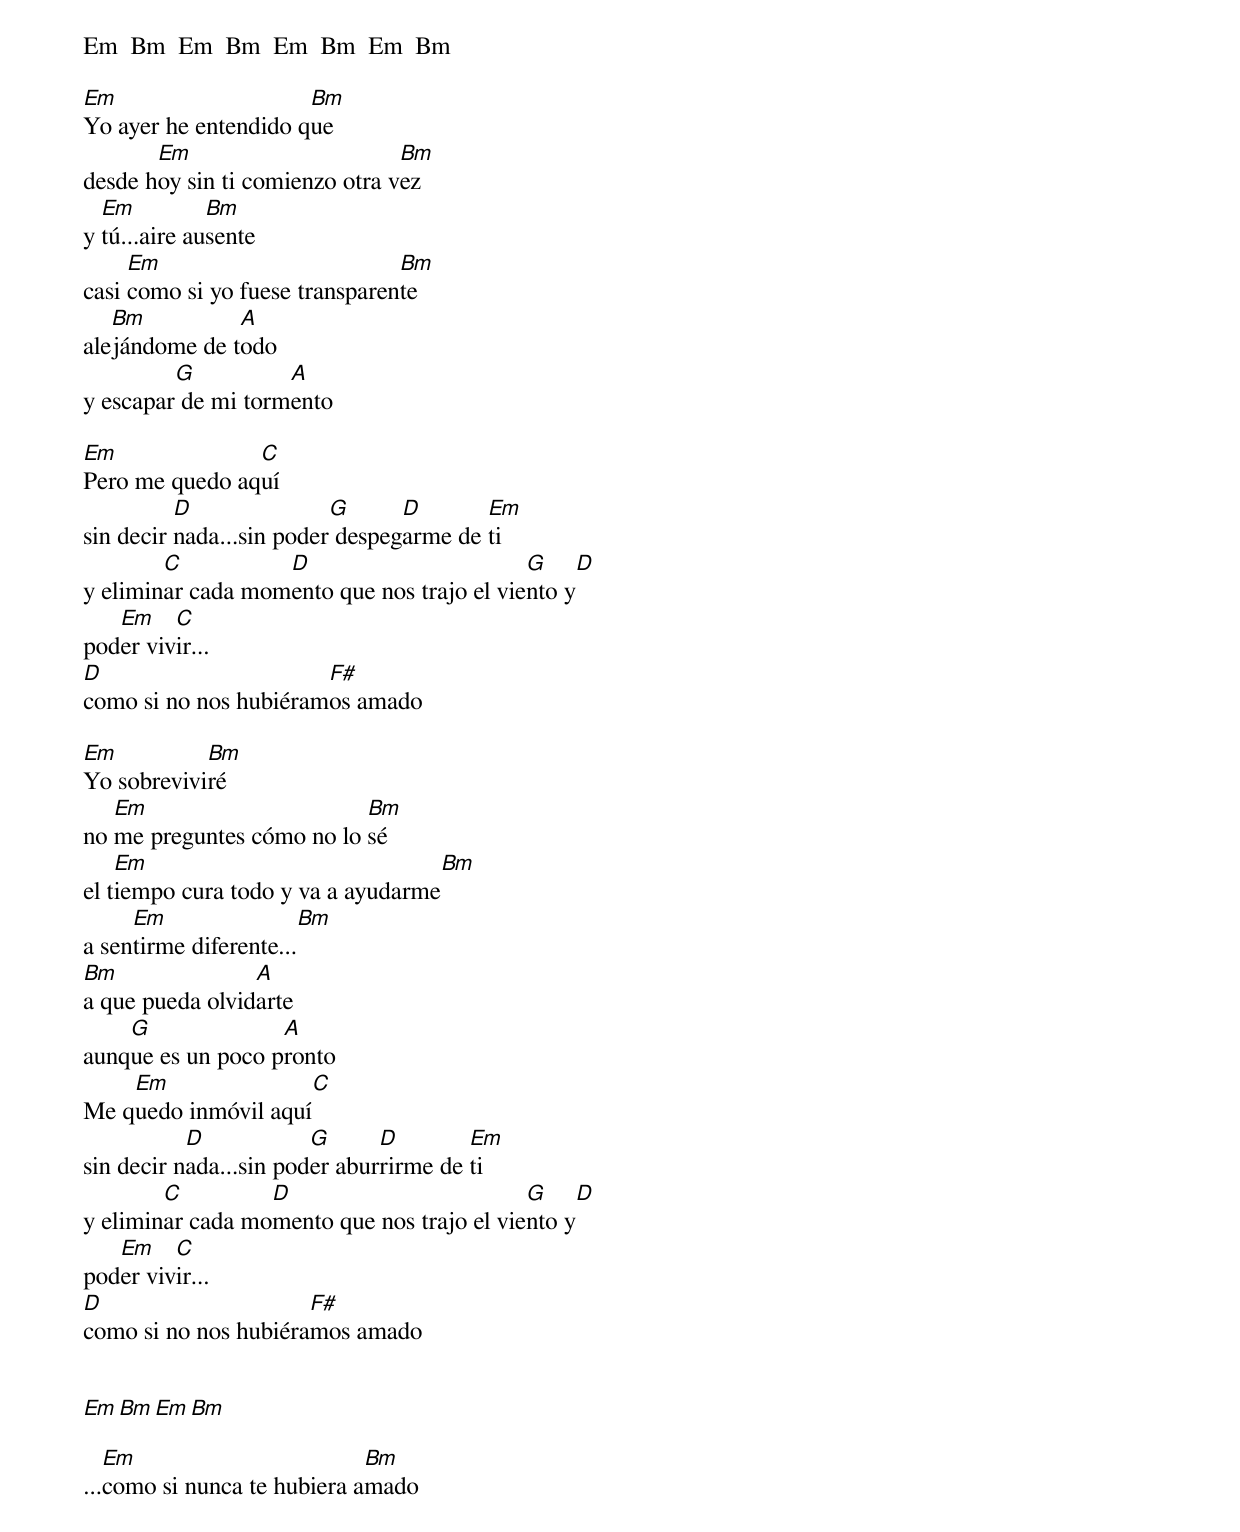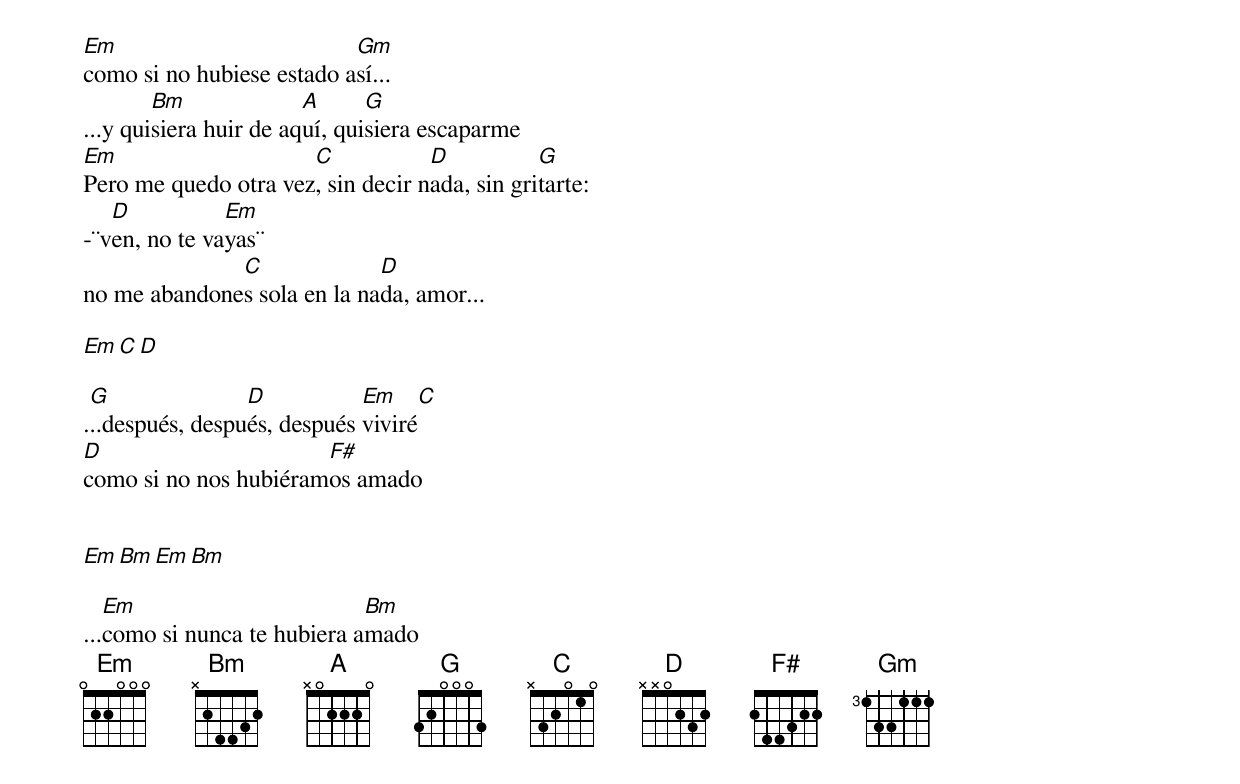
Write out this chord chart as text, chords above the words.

Em  Bm  Em  Bm  Em  Bm  Em  Bm

Em                    Bm
Yo ayer he entendido que
       Em                       Bm
desde hoy sin ti comienzo otra vez
  Em          Bm
y tú...aire ausente
     Em                         Bm
casi como si yo fuese transparente
   Bm          A
alejándome de todo
         G          A
y escapar de mi tormento

Em              C
Pero me quedo aquí
          D               G      D       Em
sin decir nada...sin poder despegarme de ti
        C          D                        G    D
y eliminar cada momento que nos trajo el viento y
   Em    C
poder vivir...
D                      F#
como si no nos hubiéramos amado

Em          Bm
Yo sobreviviré
   Em                      Bm
no me preguntes cómo no lo sé
    Em                             Bm
el tiempo cura todo y va a ayudarme
     Em                 Bm
a sentirme diferente...
Bm               A
a que pueda olvidarte
    G              A
aunque es un poco pronto
    Em               C
Me quedo inmóvil aquí
           D            G      D        Em
sin decir nada...sin poder aburrirme de ti
        C         D                         G     D
y eliminar cada momento que nos trajo el viento y
   Em    C
poder vivir...
D                     F#
como si no nos hubiéramos amado


Em  Bm  Em  Bm

   Em                        Bm
...como si nunca te hubiera amado
Em                         Gm
como si no hubiese estado así...
        Bm              A      G
...y quisiera huir de aquí, quisiera escaparme
Em                    C            D           G
Pero me quedo otra vez, sin decir nada, sin gritarte:
   D           Em
-¨ven, no te vayas¨
              C              D
no me abandones sola en la nada, amor...

Em  C  D

 G               D           Em     C
...después, después, después viviré
D                      F#
como si no nos hubiéramos amado


Em  Bm  Em  Bm

   Em                        Bm
...como si nunca te hubiera amado
